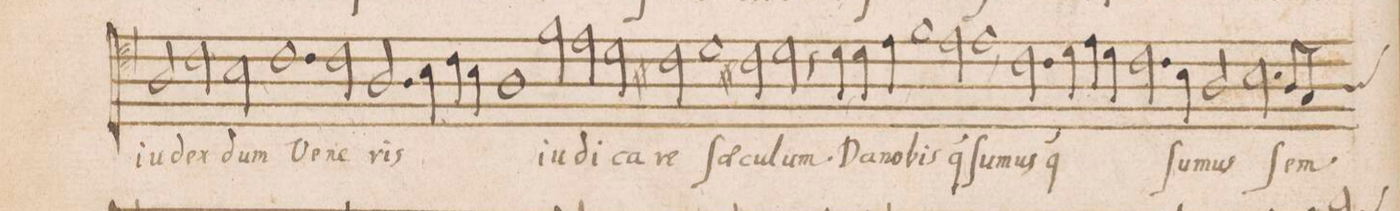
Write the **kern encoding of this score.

**kern	**text
*I"ALTVS	*
*clefC4	*
*k[]	*
*met(c|)	*
*M2/1	*
2A/	iu-
2c\	-dex
2B\	dum
=26	=26
1.c	Ve-
2c\	-ne-
=27	=27
2.A/	-ris
4B\	.
4c\	.
4B\	.
1A	.
=28	=28
2f\	iu-
2e\	-di-
2d\	-ca-
=29	=29
2c#X\	-re
1d	ſae-
2c#\	-cu-
=30	=30
2d\	-lum
4r	.
4d\	Da
4d\	no-
4e\	-bis
1f	q(uae)-
=31	=31
2e\	-ſu-
1e,	-mus
=32	=32
2.c\	q(uae)-
4d\	.
4e\	.
4d\	.
2.c\	.
=33	=33
4B\	-ſu-
2A/	-mus
2.B\	ſem-
8A/L	.
*custos:A	*
8G/J	.
=34	=34
*-	*-
